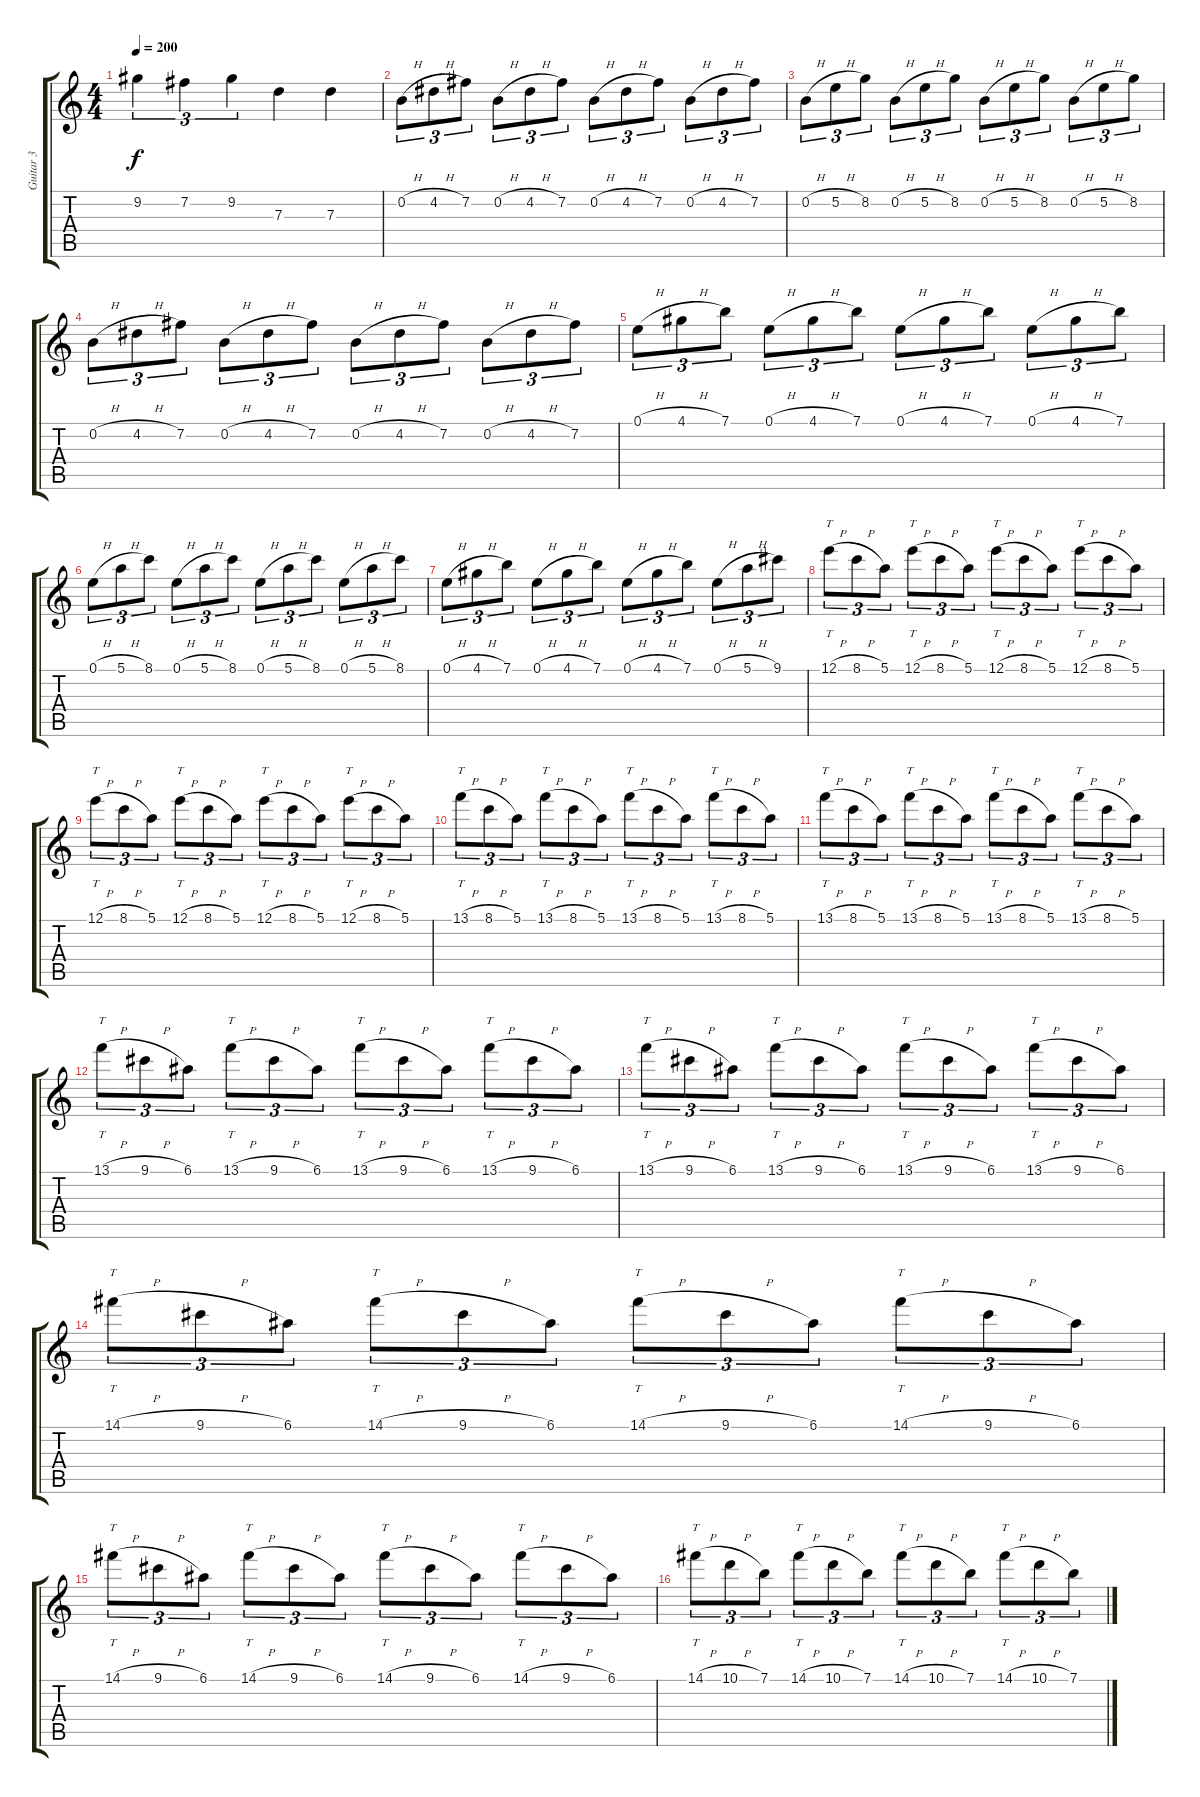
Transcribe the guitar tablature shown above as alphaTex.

\track ("Guitar 3" "Guitar 3") {instrument distortionguitar}
\staff {score tabs}
\tuning (E4 B3 G3 D3 A2 E2) {hide}
\ts (4 4)
\tempo 200
\clef g2
\ks c
9.2.4{tu (3 2) dy f} 7.2.4{tu (3 2)} 9.2.4{tu (3 2)} 7.3.4 7.3.4 |
0.2{h}.8{tu (3 2)} 4.2{h}.8{tu (3 2)} 7.2.8{tu (3 2)} 0.2{h}.8{tu (3 2)} 4.2{h}.8{tu (3 2)} 7.2.8{tu (3 2)} 0.2{h}.8{tu (3 2)} 4.2{h}.8{tu (3 2)} 7.2.8{tu (3 2)} 0.2{h}.8{tu (3 2)} 4.2{h}.8{tu (3 2)} 7.2.8{tu (3 2)} |
0.2{h}.8{tu (3 2)} 5.2{h}.8{tu (3 2)} 8.2.8{tu (3 2)} 0.2{h}.8{tu (3 2)} 5.2{h}.8{tu (3 2)} 8.2.8{tu (3 2)} 0.2{h}.8{tu (3 2)} 5.2{h}.8{tu (3 2)} 8.2.8{tu (3 2)} 0.2{h}.8{tu (3 2)} 5.2{h}.8{tu (3 2)} 8.2.8{tu (3 2)} |
0.2{h}.8{tu (3 2)} 4.2{h}.8{tu (3 2)} 7.2.8{tu (3 2)} 0.2{h}.8{tu (3 2)} 4.2{h}.8{tu (3 2)} 7.2.8{tu (3 2)} 0.2{h}.8{tu (3 2)} 4.2{h}.8{tu (3 2)} 7.2.8{tu (3 2)} 0.2{h}.8{tu (3 2)} 4.2{h}.8{tu (3 2)} 7.2.8{tu (3 2)} |
0.1{h}.8{tu (3 2)} 4.1{h}.8{tu (3 2)} 7.1.8{tu (3 2)} 0.1{h}.8{tu (3 2)} 4.1{h}.8{tu (3 2)} 7.1.8{tu (3 2)} 0.1{h}.8{tu (3 2)} 4.1{h}.8{tu (3 2)} 7.1.8{tu (3 2)} 0.1{h}.8{tu (3 2)} 4.1{h}.8{tu (3 2)} 7.1.8{tu (3 2)} |
0.1{h}.8{tu (3 2)} 5.1{h}.8{tu (3 2)} 8.1.8{tu (3 2)} 0.1{h}.8{tu (3 2)} 5.1{h}.8{tu (3 2)} 8.1.8{tu (3 2)} 0.1{h}.8{tu (3 2)} 5.1{h}.8{tu (3 2)} 8.1.8{tu (3 2)} 0.1{h}.8{tu (3 2)} 5.1{h}.8{tu (3 2)} 8.1.8{tu (3 2)} |
0.1{h}.8{tu (3 2)} 4.1{h}.8{tu (3 2)} 7.1.8{tu (3 2)} 0.1{h}.8{tu (3 2)} 4.1{h}.8{tu (3 2)} 7.1.8{tu (3 2)} 0.1{h}.8{tu (3 2)} 4.1{h}.8{tu (3 2)} 7.1.8{tu (3 2)} 0.1{h}.8{tu (3 2)} 5.1{h}.8{tu (3 2)} 9.1.8{tu (3 2)} |
12.1{h}.8{tt tu (3 2)} 8.1{h}.8{tu (3 2)} 5.1.8{tu (3 2)} 12.1{h}.8{tt tu (3 2)} 8.1{h}.8{tu (3 2)} 5.1.8{tu (3 2)} 12.1{h}.8{tt tu (3 2)} 8.1{h}.8{tu (3 2)} 5.1.8{tu (3 2)} 12.1{h}.8{tt tu (3 2)} 8.1{h}.8{tu (3 2)} 5.1.8{tu (3 2)} |
12.1{h}.8{tt tu (3 2)} 8.1{h}.8{tu (3 2)} 5.1.8{tu (3 2)} 12.1{h}.8{tt tu (3 2)} 8.1{h}.8{tu (3 2)} 5.1.8{tu (3 2)} 12.1{h}.8{tt tu (3 2)} 8.1{h}.8{tu (3 2)} 5.1.8{tu (3 2)} 12.1{h}.8{tt tu (3 2)} 8.1{h}.8{tu (3 2)} 5.1.8{tu (3 2)} |
13.1{h}.8{tt tu (3 2)} 8.1{h}.8{tu (3 2)} 5.1.8{tu (3 2)} 13.1{h}.8{tt tu (3 2)} 8.1{h}.8{tu (3 2)} 5.1.8{tu (3 2)} 13.1{h}.8{tt tu (3 2)} 8.1{h}.8{tu (3 2)} 5.1.8{tu (3 2)} 13.1{h}.8{tt tu (3 2)} 8.1{h}.8{tu (3 2)} 5.1.8{tu (3 2)} |
13.1{h}.8{tt tu (3 2)} 8.1{h}.8{tu (3 2)} 5.1.8{tu (3 2)} 13.1{h}.8{tt tu (3 2)} 8.1{h}.8{tu (3 2)} 5.1.8{tu (3 2)} 13.1{h}.8{tt tu (3 2)} 8.1{h}.8{tu (3 2)} 5.1.8{tu (3 2)} 13.1{h}.8{tt tu (3 2)} 8.1{h}.8{tu (3 2)} 5.1.8{tu (3 2)} |
13.1{h}.8{tt tu (3 2)} 9.1{h}.8{tu (3 2)} 6.1.8{tu (3 2)} 13.1{h}.8{tt tu (3 2)} 9.1{h}.8{tu (3 2)} 6.1.8{tu (3 2)} 13.1{h}.8{tt tu (3 2)} 9.1{h}.8{tu (3 2)} 6.1.8{tu (3 2)} 13.1{h}.8{tt tu (3 2)} 9.1{h}.8{tu (3 2)} 6.1.8{tu (3 2)} |
13.1{h}.8{tt tu (3 2)} 9.1{h}.8{tu (3 2)} 6.1.8{tu (3 2)} 13.1{h}.8{tt tu (3 2)} 9.1{h}.8{tu (3 2)} 6.1.8{tu (3 2)} 13.1{h}.8{tt tu (3 2)} 9.1{h}.8{tu (3 2)} 6.1.8{tu (3 2)} 13.1{h}.8{tt tu (3 2)} 9.1{h}.8{tu (3 2)} 6.1.8{tu (3 2)} |
14.1{h}.8{tt tu (3 2)} 9.1{h}.8{tu (3 2)} 6.1.8{tu (3 2)} 14.1{h}.8{tt tu (3 2)} 9.1{h}.8{tu (3 2)} 6.1.8{tu (3 2)} 14.1{h}.8{tt tu (3 2)} 9.1{h}.8{tu (3 2)} 6.1.8{tu (3 2)} 14.1{h}.8{tt tu (3 2)} 9.1{h}.8{tu (3 2)} 6.1.8{tu (3 2)} |
14.1{h}.8{tt tu (3 2)} 9.1{h}.8{tu (3 2)} 6.1.8{tu (3 2)} 14.1{h}.8{tt tu (3 2)} 9.1{h}.8{tu (3 2)} 6.1.8{tu (3 2)} 14.1{h}.8{tt tu (3 2)} 9.1{h}.8{tu (3 2)} 6.1.8{tu (3 2)} 14.1{h}.8{tt tu (3 2)} 9.1{h}.8{tu (3 2)} 6.1.8{tu (3 2)} |
14.1{h}.8{tt tu (3 2)} 10.1{h}.8{tu (3 2)} 7.1.8{tu (3 2)} 14.1{h}.8{tt tu (3 2)} 10.1{h}.8{tu (3 2)} 7.1.8{tu (3 2)} 14.1{h}.8{tt tu (3 2)} 10.1{h}.8{tu (3 2)} 7.1.8{tu (3 2)} 14.1{h}.8{tt tu (3 2)} 10.1{h}.8{tu (3 2)} 7.1.8{tu (3 2)}
